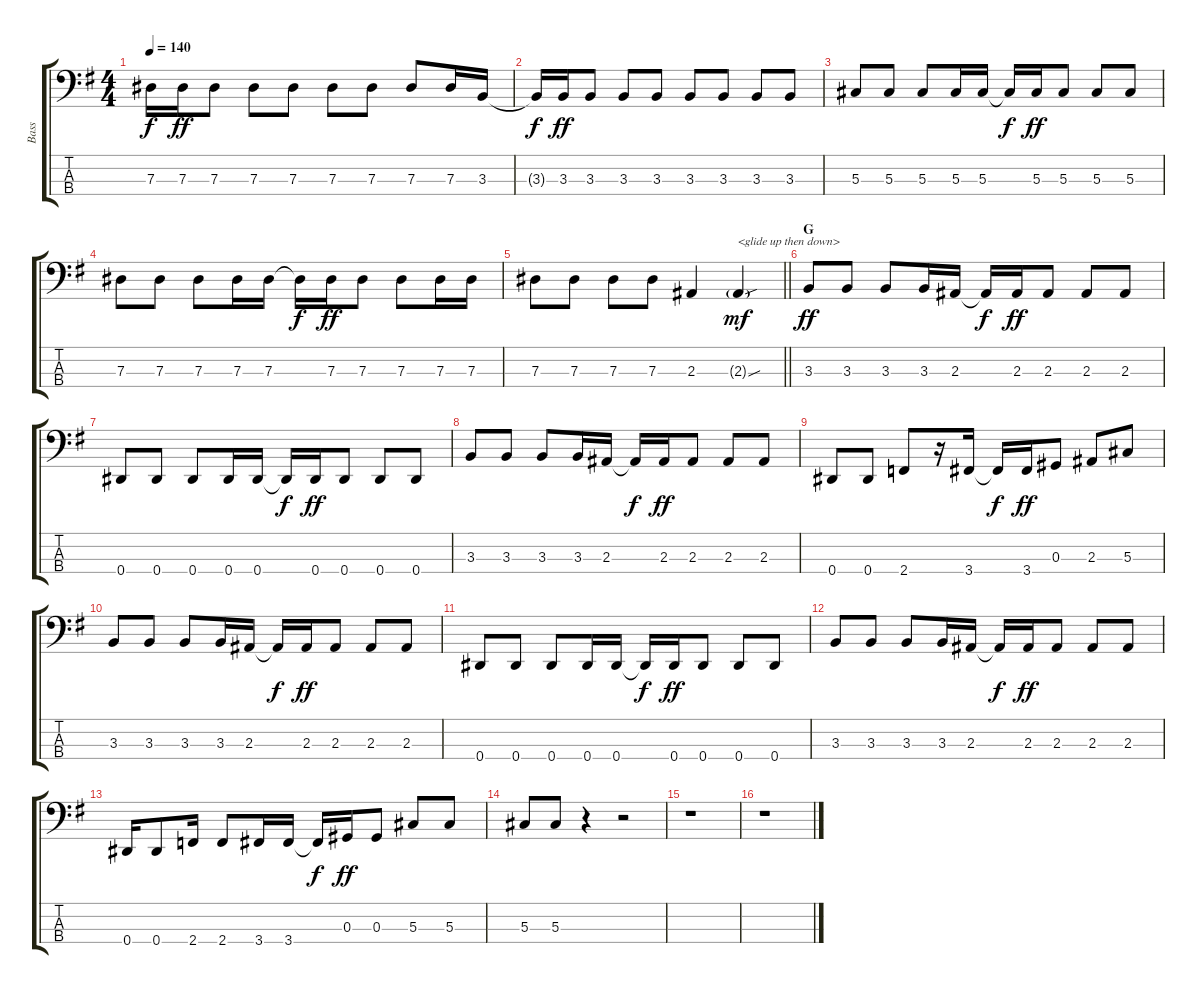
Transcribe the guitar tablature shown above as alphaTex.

\track ("Bass" "Bass") {instrument electricbasspick}
\staff {score tabs}
\tuning (Gb2 Db2 Ab1 Eb1) {hide}
\ts (4 4)
\tempo 140
\clef f4
\ks g
7.3{t}.16{dy f} 7.3.16{dy ff} 7.3.8 7.3.8 7.3.8 7.3.8 7.3.8 7.3.8 7.3.16 3.3.16 |
3.3{t}.16{dy f} 3.3.16{dy ff} 3.3.8 3.3.8 3.3.8 3.3.8 3.3.8 3.3.8 3.3.8 |
5.3.8 5.3.8 5.3.8 5.3.16 5.3.16 5.3{t}.16{dy f} 5.3.16{dy ff} 5.3.8 5.3.8 5.3.8 |
7.3.8 7.3.8 7.3.8 7.3.16 7.3.16 7.3{t}.16{dy f} 7.3.16{dy ff} 7.3.8 7.3.8 7.3.16 7.3.16 |
\barLineRight lightlight
7.3.8 7.3.8 7.3.8 7.3.8 2.3.4 2.3{sou g}.4{txt "<glide up then down>" dy mf} |
\section ("" "G")
3.3.8{dy ff} 3.3.8 3.3.8 3.3.16 2.3.16 2.3{t}.16{dy f} 2.3.16{dy ff} 2.3.8 2.3.8 2.3.8 |
0.4.8 0.4.8 0.4.8 0.4.16 0.4.16 0.4{t}.16{dy f} 0.4.16{dy ff} 0.4.8 0.4.8 0.4.8 |
3.3.8 3.3.8 3.3.8 3.3.16 2.3.16 2.3{t}.16{dy f} 2.3.16{dy ff} 2.3.8 2.3.8 2.3.8 |
0.4.8 0.4.8 2.4.8 r.16 3.4.16 3.4{t}.16{dy f} 3.4.16{dy ff} 0.3.8 2.3.8 5.3.8 |
3.3.8 3.3.8 3.3.8 3.3.16 2.3.16 2.3{t}.16{dy f} 2.3.16{dy ff} 2.3.8 2.3.8 2.3.8 |
0.4.8 0.4.8 0.4.8 0.4.16 0.4.16 0.4{t}.16{dy f} 0.4.16{dy ff} 0.4.8 0.4.8 0.4.8 |
3.3.8 3.3.8 3.3.8 3.3.16 2.3.16 2.3{t}.16{dy f} 2.3.16{dy ff} 2.3.8 2.3.8 2.3.8 |
0.4.16 0.4.8 2.4.16 2.4.8 3.4.16 3.4.16 3.4{t}.16{dy f} 0.3.16{dy ff} 0.3.8 5.3.8 5.3.8 |
5.3.8 5.3.8 r.4 r.2 |
r.1 |
r.1
